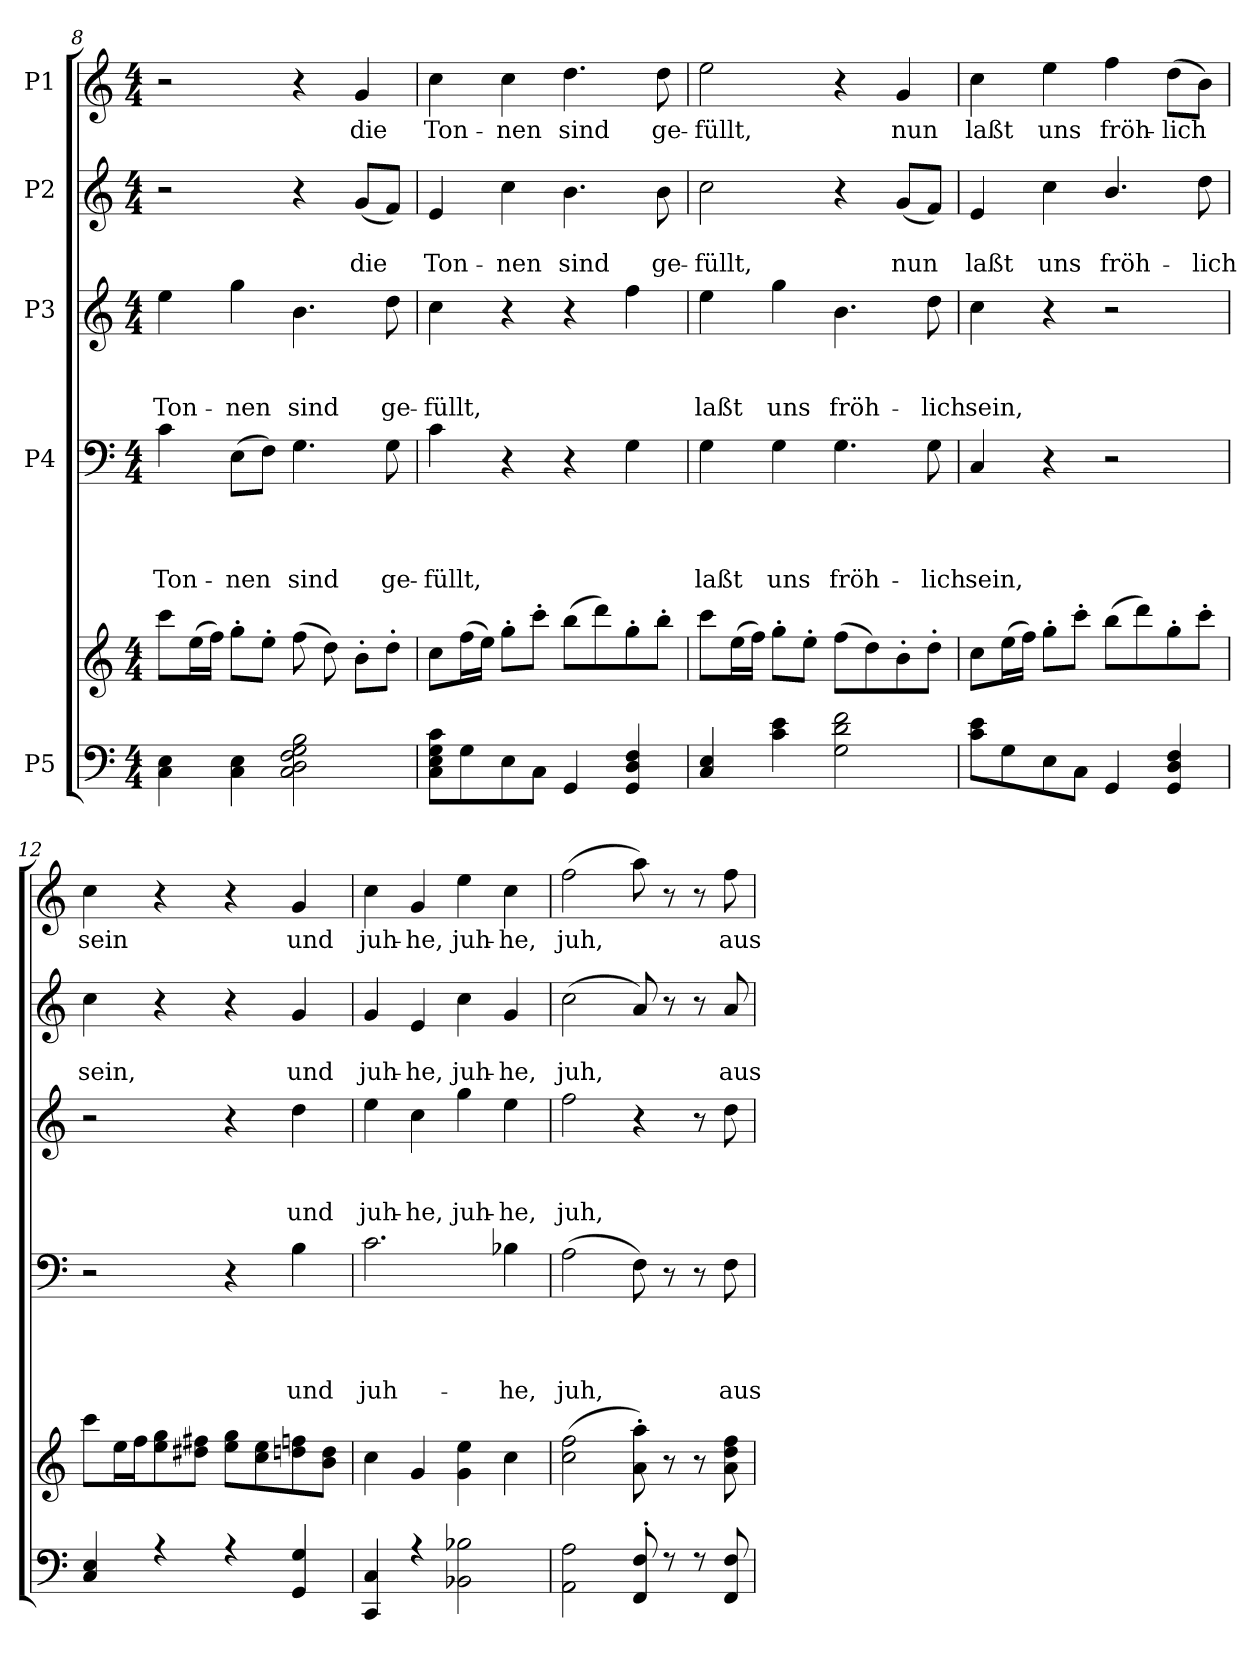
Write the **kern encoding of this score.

**kern	**kern	**kern	**text	**text	**text	**text	**kern	**text	**text	**text	**kern	**text	**text	**kern	**text
*part5	*part5	*part4	*part4	*part4	*part4	*part4	*part3	*part3	*part3	*part3	*part2	*part2	*part2	*part1	*part1
*staff6	*staff5	*staff4	*staff4	*staff4	*staff4	*staff4	*staff3	*staff3	*staff3	*staff3	*staff2	*staff2	*staff2	*staff1	*staff1
*I"P5	*	*I"P4	*	*	*	*	*I"P3	*	*	*	*I"P2	*	*	*I"P1	*
*clefF4	*clefG2	*clefF4	*	*	*	*	*clefG2	*	*	*	*clefG2	*	*	*clefG2	*
*	*	*	*	*	*	*	*ITrd7c12	*	*	*	*	*	*	*	*
*k[]	*k[]	*k[]	*	*	*	*	*k[]	*	*	*	*k[]	*	*	*k[]	*
*C:	*C:	*C:	*	*	*	*	*C:	*	*	*	*C:	*	*	*C:	*
*M4/4	*M4/4	*M4/4	*	*	*	*	*M4/4	*	*	*	*M4/4	*	*	*M4/4	*
=8	=8	=8	=8	=8	=8	=8	=8	=8	=8	=8	=8	=8	=8	=8	=8
*^	*^	*	*	*	*	*	*	*	*	*	*	*	*	*	*
*	*	*	*^	*	*	*	*	*	*	*	*	*	*	*	*	*	*
!	!	!	!	!	!	!	!	!	!LO:LY:b	!	!	!	!LO:LY:b	!	!	!	!	!
4C\ 4E\	1ryy	1ryy	1ryy	8ccc\L	4c\	.	.	.	Ton-	4e\	.	.	Ton-	2r	.	.	2r	.
.	.	.	.	(>16ee\L	.	.	.	.	.	.	.	.	.	.	.	.	.	.
.	.	.	.	16ff\JJ)	.	.	.	.	.	.	.	.	.	.	.	.	.	.
!	!	!	!	!	!	!	!	!	!LO:LY:b	!	!	!	!LO:LY:b	!	!	!	!	!
4C\ 4E\	.	.	.	8gg'>\L	(>8E\L	.	.	.	-nen	4g\	.	.	-nen	.	.	.	.	.
.	.	.	.	8ee'>\J	8F\J)	.	.	.	.	.	.	.	.	.	.	.	.	.
!	!	!	!	!	!	!	!	!	!LO:LY:b	!	!	!	!LO:LY:b	!	!	!	!	!
2C\ 2D\ 2F\ 2G\ 2B\	.	.	.	(>8ff\	4.G\	.	.	.	sind	4.B\	.	.	sind	4r	.	.	4r	.
.	.	.	.	8dd\)	.	.	.	.	.	.	.	.	.	.	.	.	.	.
!	!	!	!	!	!	!	!	!	!	!	!	!	!	!	!	!LO:LY:b	!	!LO:LY:b
.	.	.	.	8b'>\L	.	.	.	.	.	.	.	.	.	(<8g/L	.	die	4g/	die
!	!	!	!	!	!	!	!	!	!LO:LY:b	!	!	!	!LO:LY:b	!	!	!	!	!
.	.	.	.	8dd'>\J	8G\	.	.	.	ge-	8d\	.	.	ge-	8f/J)	.	.	.	.
=9	=9	=9	=9	=9	=9	=9	=9	=9	=9	=9	=9	=9	=9	=9	=9	=9	=9	=9
!	!	!	!	!	!	!	!	!	!LO:LY:b	!	!	!	!LO:LY:b	!	!	!LO:LY:b	!	!LO:LY:b
8C\ 8E\ 8G\ 8c\L	1ryy	1ryy	1ryy	8cc\L	4c\	.	.	.	-füllt,	4c\	.	.	-füllt,	4e/	.	Ton-	4cc\	Ton-
8G\	.	.	.	(>16ff\L	.	.	.	.	.	.	.	.	.	.	.	.	.	.
.	.	.	.	16ee\JJ)	.	.	.	.	.	.	.	.	.	.	.	.	.	.
!	!	!	!	!	!	!	!	!	!	!	!	!	!	!	!	!LO:LY:b	!	!LO:LY:b
8E\	.	.	.	8gg'>\L	4r	.	.	.	.	4r	.	.	.	4cc\	.	-nen	4cc\	-nen
8C\J	.	.	.	8ccc'>\J	.	.	.	.	.	.	.	.	.	.	.	.	.	.
!	!	!	!	!	!	!	!	!	!	!	!	!	!	!	!	!LO:LY:b	!	!LO:LY:b
4GG/	.	.	.	(>8bb\L	4r	.	.	.	.	4r	.	.	.	4.b\	.	sind	4.dd\	sind
.	.	.	.	8ddd\)	.	.	.	.	.	.	.	.	.	.	.	.	.	.
4GG/ 4D/ 4F/	.	.	.	8gg'>\	4G\	.	.	.	.	4f\	.	.	.	.	.	.	.	.
!	!	!	!	!	!	!	!	!	!	!	!	!	!	!	!	!LO:LY:b	!	!LO:LY:b
.	.	.	.	8bb'>\J	.	.	.	.	.	.	.	.	.	8b\	.	ge-	8dd\	ge-
!!LO:PB:g=z
=10	=10	=10	=10	=10	=10	=10	=10	=10	=10	=10	=10	=10	=10	=10	=10	=10	=10	=10
!	!	!	!	!	!	!	!	!	!LO:LY:b	!	!	!	!LO:LY:b	!	!	!LO:LY:b	!	!LO:LY:b
4C/ 4E/	1ryy	1ryy	1ryy	8ccc\L	4G\	.	.	.	laßt	4e\	.	.	laßt	2cc\	.	-füllt,	2ee\	-füllt,
.	.	.	.	(>16ee\L	.	.	.	.	.	.	.	.	.	.	.	.	.	.
.	.	.	.	16ff\JJ)	.	.	.	.	.	.	.	.	.	.	.	.	.	.
!	!	!	!	!	!	!	!	!	!LO:LY:b	!	!	!	!LO:LY:b	!	!	!	!	!
4c\ 4e\	.	.	.	8gg'>\L	4G\	.	.	.	uns	4g\	.	.	uns	.	.	.	.	.
.	.	.	.	8ee'>\J	.	.	.	.	.	.	.	.	.	.	.	.	.	.
!	!	!	!	!	!	!	!	!	!LO:LY:b	!	!	!	!LO:LY:b	!	!	!	!	!
2G\ 2d\ 2f\	.	.	.	(>8ff\L	4.G\	.	.	.	fröh-	4.B\	.	.	fröh-	4r	.	.	4r	.
.	.	.	.	8dd\)	.	.	.	.	.	.	.	.	.	.	.	.	.	.
!	!	!	!	!	!	!	!	!	!	!	!	!	!	!	!	!LO:LY:b	!	!LO:LY:b
.	.	.	.	8b'>\	.	.	.	.	.	.	.	.	.	(<8g/L	.	nun	4g/	nun
!	!	!	!	!	!	!	!	!	!LO:LY:b	!	!	!	!LO:LY:b	!	!	!	!	!
.	.	.	.	8dd'>\J	8G\	.	.	.	-lich	8d\	.	.	-lich	8f/J)	.	.	.	.
=11	=11	=11	=11	=11	=11	=11	=11	=11	=11	=11	=11	=11	=11	=11	=11	=11	=11	=11
!	!	!	!	!	!	!	!	!	!LO:LY:b	!	!	!	!LO:LY:b	!	!	!LO:LY:b	!	!LO:LY:b
8c\ 8e\L	1ryy	1ryy	1ryy	8cc\L	4C/	.	.	.	sein,	4c\	.	.	sein,	4e/	.	laßt	4cc\	laßt
8G\	.	.	.	(>16ee\L	.	.	.	.	.	.	.	.	.	.	.	.	.	.
.	.	.	.	16ff\JJ)	.	.	.	.	.	.	.	.	.	.	.	.	.	.
!	!	!	!	!	!	!	!	!	!	!	!	!	!	!	!	!LO:LY:b	!	!LO:LY:b
8E\	.	.	.	8gg'>\L	4r	.	.	.	.	4r	.	.	.	4cc\	.	uns	4ee\	uns
8C\J	.	.	.	8ccc'>\J	.	.	.	.	.	.	.	.	.	.	.	.	.	.
!	!	!	!	!	!	!	!	!	!	!	!	!	!	!	!	!LO:LY:b	!	!LO:LY:b
4GG/	.	.	.	(>8bb\L	2r	.	.	.	.	2r	.	.	.	4.b/	.	fröh-	4ff\	fröh-
.	.	.	.	8ddd\)	.	.	.	.	.	.	.	.	.	.	.	.	.	.
!	!	!	!	!	!	!	!	!	!	!	!	!	!	!	!	!	!	!LO:LY:b
4GG/ 4D/ 4F/	.	.	.	8gg'>\	.	.	.	.	.	.	.	.	.	.	.	.	(>8dd\L	-lich
!	!	!	!	!	!	!	!	!	!	!	!	!	!	!	!	!LO:LY:b	!	!
.	.	.	.	8ccc'>\J	.	.	.	.	.	.	.	.	.	8dd\	.	-lich	8b\J)	.
=12	=12	=12	=12	=12	=12	=12	=12	=12	=12	=12	=12	=12	=12	=12	=12	=12	=12	=12
!	!	!	!	!	!	!	!	!	!	!	!	!	!	!	!	!LO:LY:b	!	!LO:LY:b
4C/ 4E/	1ryy	1ryy	1ryy	8ccc\L	2r	.	.	.	.	2r	.	.	.	4cc\	.	sein,	4cc\	sein
.	.	.	.	16ee\L	.	.	.	.	.	.	.	.	.	.	.	.	.	.
.	.	.	.	16ff\J	.	.	.	.	.	.	.	.	.	.	.	.	.	.
4r	.	.	.	8ee\ 8gg\	.	.	.	.	.	.	.	.	.	4r	.	.	4r	.
.	.	.	.	8dd#X\ 8ff#X\J	.	.	.	.	.	.	.	.	.	.	.	.	.	.
4r	.	.	.	8ee\ 8gg\L	4r	.	.	.	.	4r	.	.	.	4r	.	.	4r	.
.	.	.	.	8cc\ 8ee\	.	.	.	.	.	.	.	.	.	.	.	.	.	.
!	!	!	!	!	!	!	!	!	!LO:LY:b	!	!	!	!LO:LY:b	!	!	!LO:LY:b	!	!LO:LY:b
4GG/ 4G/	.	.	.	8ddn\ 8ffn\	4B\	.	.	.	und	4d\	.	.	und	4g/	.	und	4g/	und
.	.	.	.	8b\ 8dd\J	.	.	.	.	.	.	.	.	.	.	.	.	.	.
=13	=13	=13	=13	=13	=13	=13	=13	=13	=13	=13	=13	=13	=13	=13	=13	=13	=13	=13
!	!	!	!	!	!	!	!	!	!LO:LY:b	!	!	!	!LO:LY:b	!	!	!LO:LY:b	!	!LO:LY:b
4CC/ 4C/	1ryy	1ryy	1ryy	4cc\	2.c\	.	.	.	juh-	4e\	.	.	juh-	4g/	.	juh-	4cc\	juh-
!	!	!	!	!	!	!	!	!	!	!	!	!	!LO:LY:b	!	!	!LO:LY:b	!	!LO:LY:b
4r	.	.	.	4g/	.	.	.	.	.	4c\	.	.	-he,	4e/	.	-he,	4g/	-he,
!	!	!	!	!	!	!	!	!	!	!	!	!	!LO:LY:b	!	!	!LO:LY:b	!	!LO:LY:b
2BB-X\ 2B-X\	.	.	.	4g\ 4ee\	.	.	.	.	.	4g\	.	.	juh-	4cc\	.	juh-	4ee\	juh-
!	!	!	!	!	!	!	!	!	!LO:LY:b	!	!	!	!LO:LY:b	!	!	!LO:LY:b	!	!LO:LY:b
.	.	.	.	4cc\	4B-X\	.	.	.	-he,	4e\	.	.	-he,	4g/	.	-he,	4cc\	-he,
=14	=14	=14	=14	=14	=14	=14	=14	=14	=14	=14	=14	=14	=14	=14	=14	=14	=14	=14
!	!	!	!	!	!	!	!	!	!LO:LY:b	!	!	!	!LO:LY:b	!	!	!LO:LY:b	!	!LO:LY:b
2AA\ 2A\	1ryy	1ryy	1ryy	(>2cc\ 2ff\	(>2A\	.	.	.	juh,	2f\	.	.	juh,	(>2cc\	.	juh,	(>2ff\	juh,
8FF/'> 8F/'>	.	.	.	8a\'> 8aa\'>)	8F\)	.	.	.	.	4r	.	.	.	8a/)	.	.	8aa\)	.
8r	.	.	.	8r	8r	.	.	.	.	.	.	.	.	8r	.	.	8r	.
8r	.	.	.	8r	8r	.	.	.	.	8r	.	.	.	8r	.	.	8r	.
!	!	!	!	!	!	!	!	!	!LO:LY:b	!	!	!	!	!	!	!LO:LY:b	!	!LO:LY:b
8FF/ 8F/	.	.	.	8a\ 8dd\ 8ff\	8F\	.	.	.	aus	8d\	.	.	.	8a/	.	aus	8ff\	aus
*v	*v	*	*	*	*	*	*	*	*	*	*	*	*	*	*	*	*	*
*	*v	*v	*v	*	*	*	*	*	*	*	*	*	*	*	*	*	*
=	=	=	=	=	=	=	=	=	=	=	=	=	=	=	=
*-	*-	*-	*-	*-	*-	*-	*-	*-	*-	*-	*-	*-	*-	*-	*-
